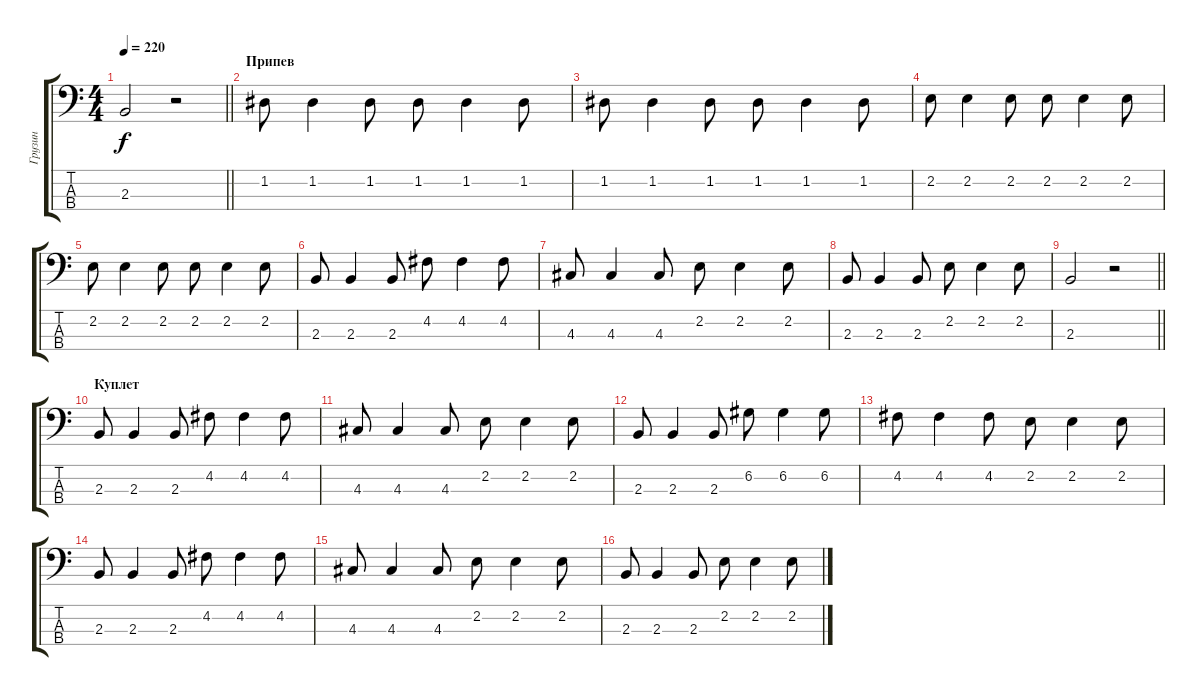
\track ("Грузин" "Грузин") {instrument electricbassfinger}
\staff {score tabs}
\tuning (G2 D2 A1 E1) {hide}
\ts (4 4)
\tempo 220
\clef f4
\barLineRight lightlight
\ks c
2.3.2{dy f} r.2 |
\section ("" "Припев")
1.2.8 1.2.4 1.2.8 1.2.8 1.2.4 1.2.8 |
1.2.8 1.2.4 1.2.8 1.2.8 1.2.4 1.2.8 |
2.2.8 2.2.4 2.2.8 2.2.8 2.2.4 2.2.8 |
2.2.8 2.2.4 2.2.8 2.2.8 2.2.4 2.2.8 |
2.3.8 2.3.4 2.3.8 4.2.8 4.2.4 4.2.8 |
4.3.8 4.3.4 4.3.8 2.2.8 2.2.4 2.2.8 |
2.3.8 2.3.4 2.3.8 2.2.8 2.2.4 2.2.8 |
\barLineRight lightlight
2.3.2 r.2 |
\section ("" "Куплет")
2.3.8 2.3.4 2.3.8 4.2.8 4.2.4 4.2.8 |
4.3.8 4.3.4 4.3.8 2.2.8 2.2.4 2.2.8 |
2.3.8 2.3.4 2.3.8 6.2.8 6.2.4 6.2.8 |
4.2.8 4.2.4 4.2.8 2.2.8 2.2.4 2.2.8 |
2.3.8 2.3.4 2.3.8 4.2.8 4.2.4 4.2.8 |
4.3.8 4.3.4 4.3.8 2.2.8 2.2.4 2.2.8 |
2.3.8 2.3.4 2.3.8 2.2.8 2.2.4 2.2.8
